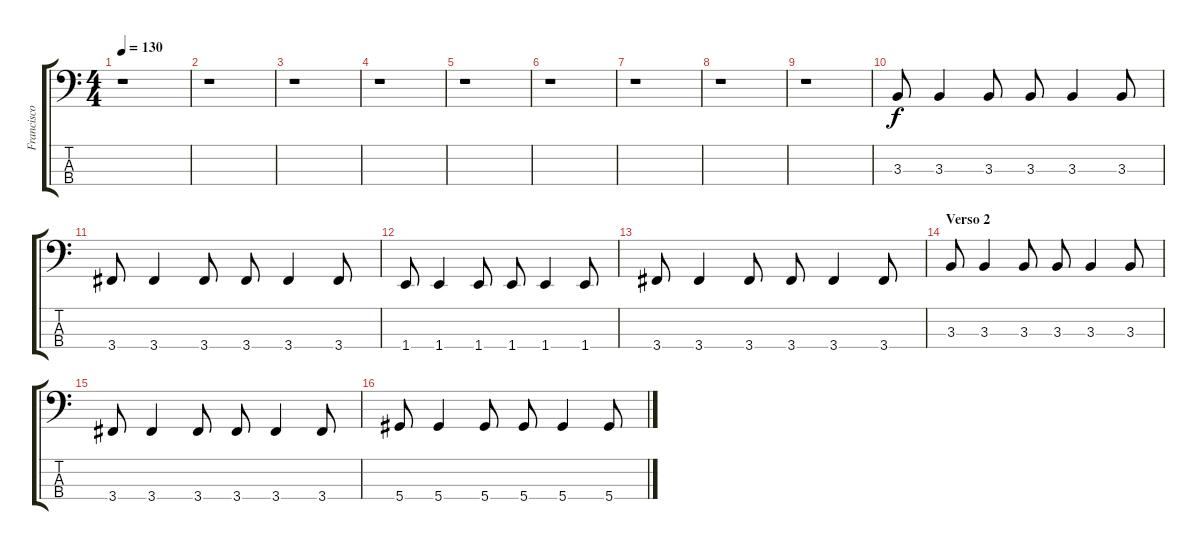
\track ("Francisco" "Francisco") {instrument electricbassfinger}
\staff {score tabs}
\tuning (Gb2 Db2 Ab1 Eb1) {hide}
\ts (4 4)
\tempo 130
\clef f4
\ks c
r.1{dy f} |
r.1 |
r.1 |
r.1 |
r.1 |
r.1 |
r.1 |
r.1 |
r.1 |
3.3.8 3.3.4 3.3.8 3.3.8 3.3.4 3.3.8 |
3.4.8 3.4.4 3.4.8 3.4.8 3.4.4 3.4.8 |
1.4.8 1.4.4 1.4.8 1.4.8 1.4.4 1.4.8 |
3.4.8 3.4.4 3.4.8 3.4.8 3.4.4 3.4.8 |
\section ("" "Verso 2")
3.3.8 3.3.4 3.3.8 3.3.8 3.3.4 3.3.8 |
3.4.8 3.4.4 3.4.8 3.4.8 3.4.4 3.4.8 |
5.4.8 5.4.4 5.4.8 5.4.8 5.4.4 5.4.8
